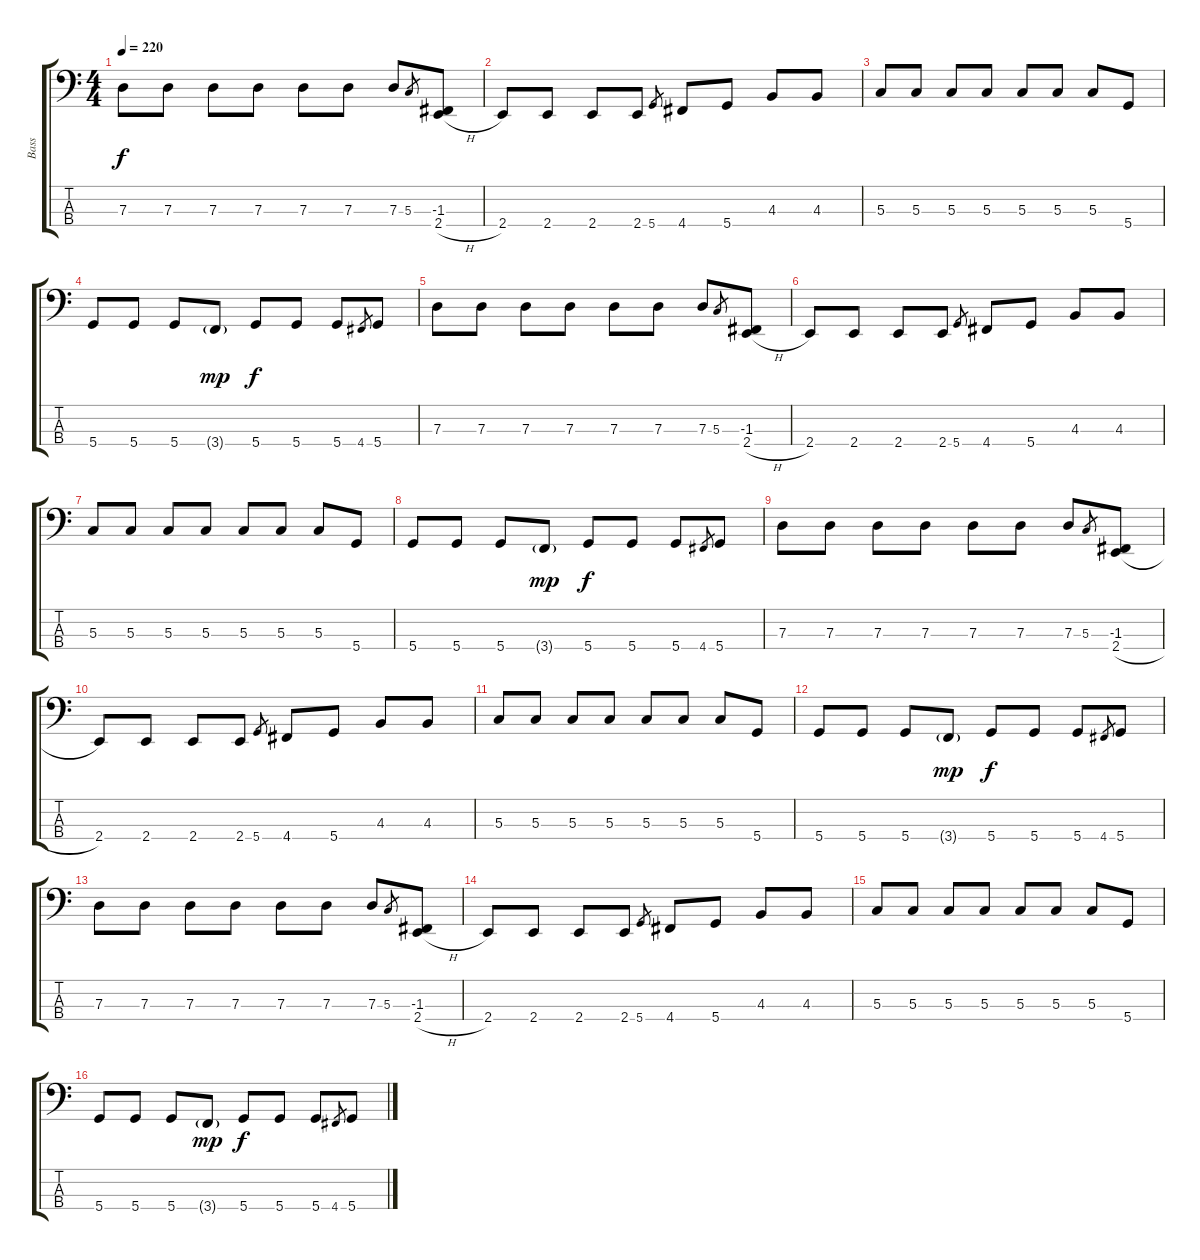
\track ("Bass" "Bass") {instrument electricbasspick}
\staff {score tabs}
\tuning (F2 C2 G1 D1) {hide}
\ts (4 4)
\tempo 220
\clef f4
\ks c
7.3.8{dy f} 7.3.8 7.3.8 7.3.8 7.3.8 7.3.8 7.3.8 5.3.8{gr} (-1.3 2.4{h}).8 |
2.4.8 2.4.8 2.4.8 2.4.8 5.4.8{gr} 4.4.8 5.4.8 4.3.8 4.3.8 |
5.3.8 5.3.8 5.3.8 5.3.8 5.3.8 5.3.8 5.3.8 5.4.8 |
5.4.8 5.4.8 5.4.8 3.4{g}.8{dy mp} 5.4.8{dy f} 5.4.8 5.4.8 4.4.8{gr} 5.4.8 |
7.3.8 7.3.8 7.3.8 7.3.8 7.3.8 7.3.8 7.3.8 5.3.8{gr} (-1.3 2.4{h}).8 |
2.4.8 2.4.8 2.4.8 2.4.8 5.4.8{gr} 4.4.8 5.4.8 4.3.8 4.3.8 |
5.3.8 5.3.8 5.3.8 5.3.8 5.3.8 5.3.8 5.3.8 5.4.8 |
5.4.8 5.4.8 5.4.8 3.4{g}.8{dy mp} 5.4.8{dy f} 5.4.8 5.4.8 4.4.8{gr} 5.4.8 |
7.3.8 7.3.8 7.3.8 7.3.8 7.3.8 7.3.8 7.3.8 5.3.8{gr} (-1.3 2.4{h}).8 |
2.4.8 2.4.8 2.4.8 2.4.8 5.4.8{gr} 4.4.8 5.4.8 4.3.8 4.3.8 |
5.3.8 5.3.8 5.3.8 5.3.8 5.3.8 5.3.8 5.3.8 5.4.8 |
5.4.8 5.4.8 5.4.8 3.4{g}.8{dy mp} 5.4.8{dy f} 5.4.8 5.4.8 4.4.8{gr} 5.4.8 |
7.3.8 7.3.8 7.3.8 7.3.8 7.3.8 7.3.8 7.3.8 5.3.8{gr} (-1.3 2.4{h}).8 |
2.4.8 2.4.8 2.4.8 2.4.8 5.4.8{gr} 4.4.8 5.4.8 4.3.8 4.3.8 |
5.3.8{volume 12} 5.3.8 5.3.8 5.3.8 5.3.8 5.3.8 5.3.8 5.4.8 |
5.4.8 5.4.8 5.4.8 3.4{g}.8{dy mp} 5.4.8{dy f} 5.4.8 5.4.8 4.4.8{gr} 5.4.8
